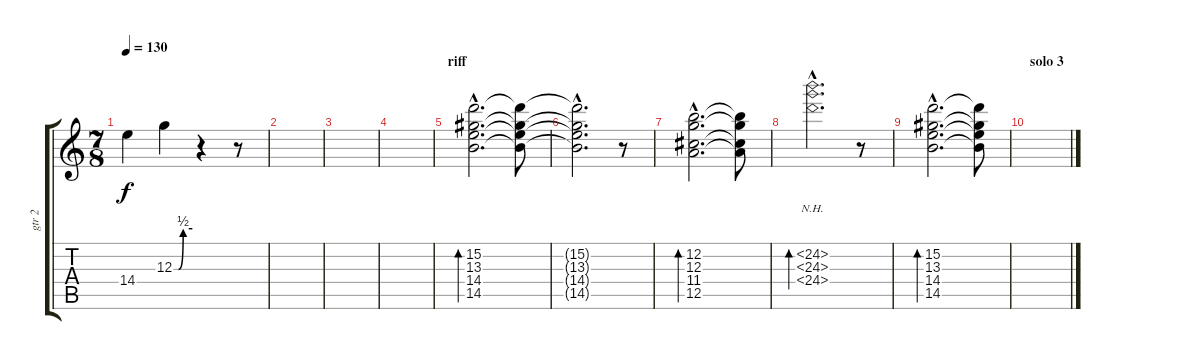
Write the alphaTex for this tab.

\track ("gtr 2" "gtr 2") {instrument distortionguitar}
\staff {score tabs}
\tuning (E4 B3 G3 D3 A2 E2) {hide}
\ts (7 8)
\tempo 130
\clef g2
\ks c
14.4.4{dy f} 12.3{be (custom 0 0 15 0 30 2 60 2)}.4 r.4 r.8 |
|
|
|
\section ("" "riff")
(15.2{hac} 13.3{hac} 14.4{hac} 14.5{hac}).2{d bd 480 instrument electricguitarjazz} (15.2{t} 13.3{t} 14.4{t} 14.5{t}).8 |
(15.2{hac t} 13.3{hac t} 14.4{hac t} 14.5{hac t}).2{d} r.8 |
(12.2{hac} 12.3{hac} 11.4{hac} 12.5{hac}).2{d bd 480 instrument electricguitarjazz} (12.2{t} 12.3{t} 11.4{t} 12.5{t}).8 |
(24.2{nh hac} 24.3{nh hac} 24.4{nh hac}).2{d bd 480} r.8 |
(15.2{hac} 13.3{hac} 14.4{hac} 14.5{hac}).2{d bd 480 instrument electricguitarjazz} (15.2{t} 13.3{t} 14.4{t} 14.5{t}).8 |
\section ("" "solo 3")
